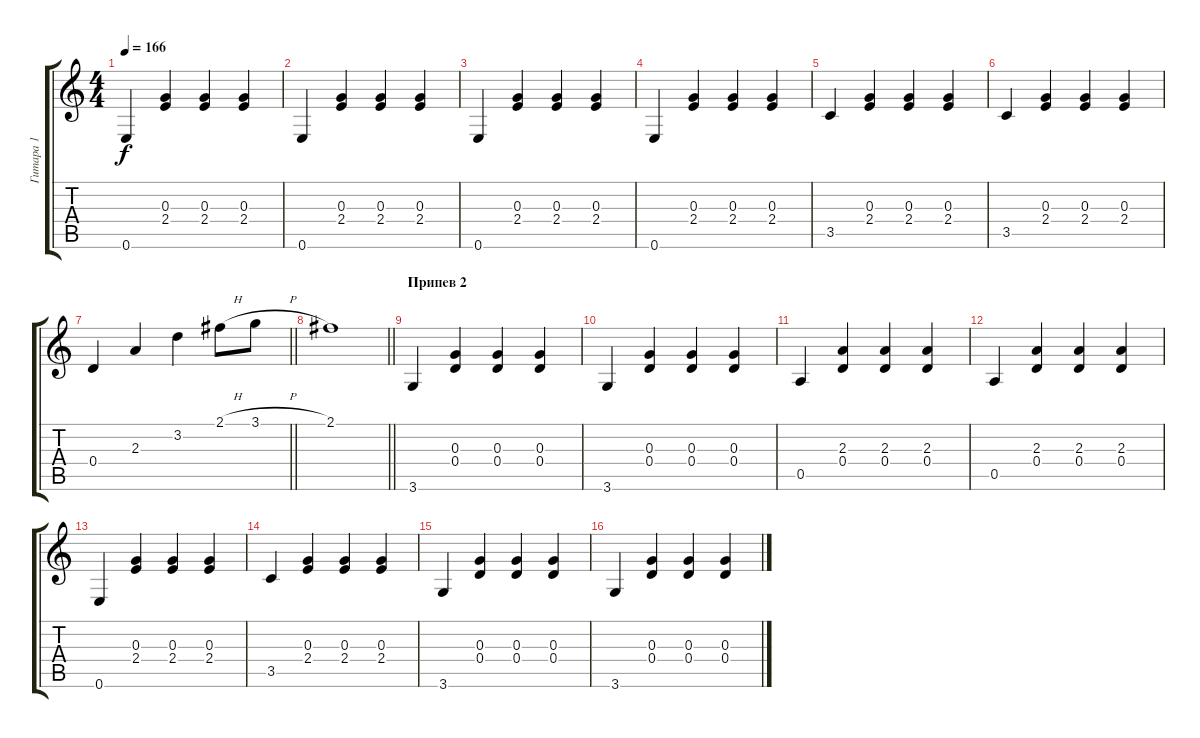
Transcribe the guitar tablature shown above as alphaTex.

\track ("Гитара 1" "Гитара 1") {instrument acousticguitarsteel}
\staff {score tabs}
\tuning (E4 B3 G3 D3 A2 E2) {hide}
\ts (4 4)
\tempo 166
\clef g2
\ks c
0.6.4{dy f} (0.3 2.4).4 (0.3 2.4).4 (0.3 2.4).4 |
0.6.4 (0.3 2.4).4 (0.3 2.4).4 (0.3 2.4).4 |
0.6.4 (0.3 2.4).4 (0.3 2.4).4 (0.3 2.4).4 |
0.6.4 (0.3 2.4).4 (0.3 2.4).4 (0.3 2.4).4 |
3.5.4 (0.3 2.4).4 (0.3 2.4).4 (0.3 2.4).4 |
3.5.4 (0.3 2.4).4 (0.3 2.4).4 (0.3 2.4).4 |
\barLineRight lightlight
0.4.4 2.3.4 3.2.4 2.1{h}.8 3.1{h}.8 |
\barLineRight lightlight
2.1.1 |
\section ("" "Припев 2")
3.6.4 (0.3 0.4).4 (0.3 0.4).4 (0.3 0.4).4 |
3.6.4 (0.3 0.4).4 (0.3 0.4).4 (0.3 0.4).4 |
0.5.4 (2.3 0.4).4 (2.3 0.4).4 (2.3 0.4).4 |
0.5.4 (2.3 0.4).4 (2.3 0.4).4 (2.3 0.4).4 |
0.6.4 (0.3 2.4).4 (0.3 2.4).4 (0.3 2.4).4 |
3.5.4 (0.3 2.4).4 (0.3 2.4).4 (0.3 2.4).4 |
3.6.4 (0.3 0.4).4 (0.3 0.4).4 (0.3 0.4).4 |
3.6.4 (0.3 0.4).4 (0.3 0.4).4 (0.3 0.4).4
